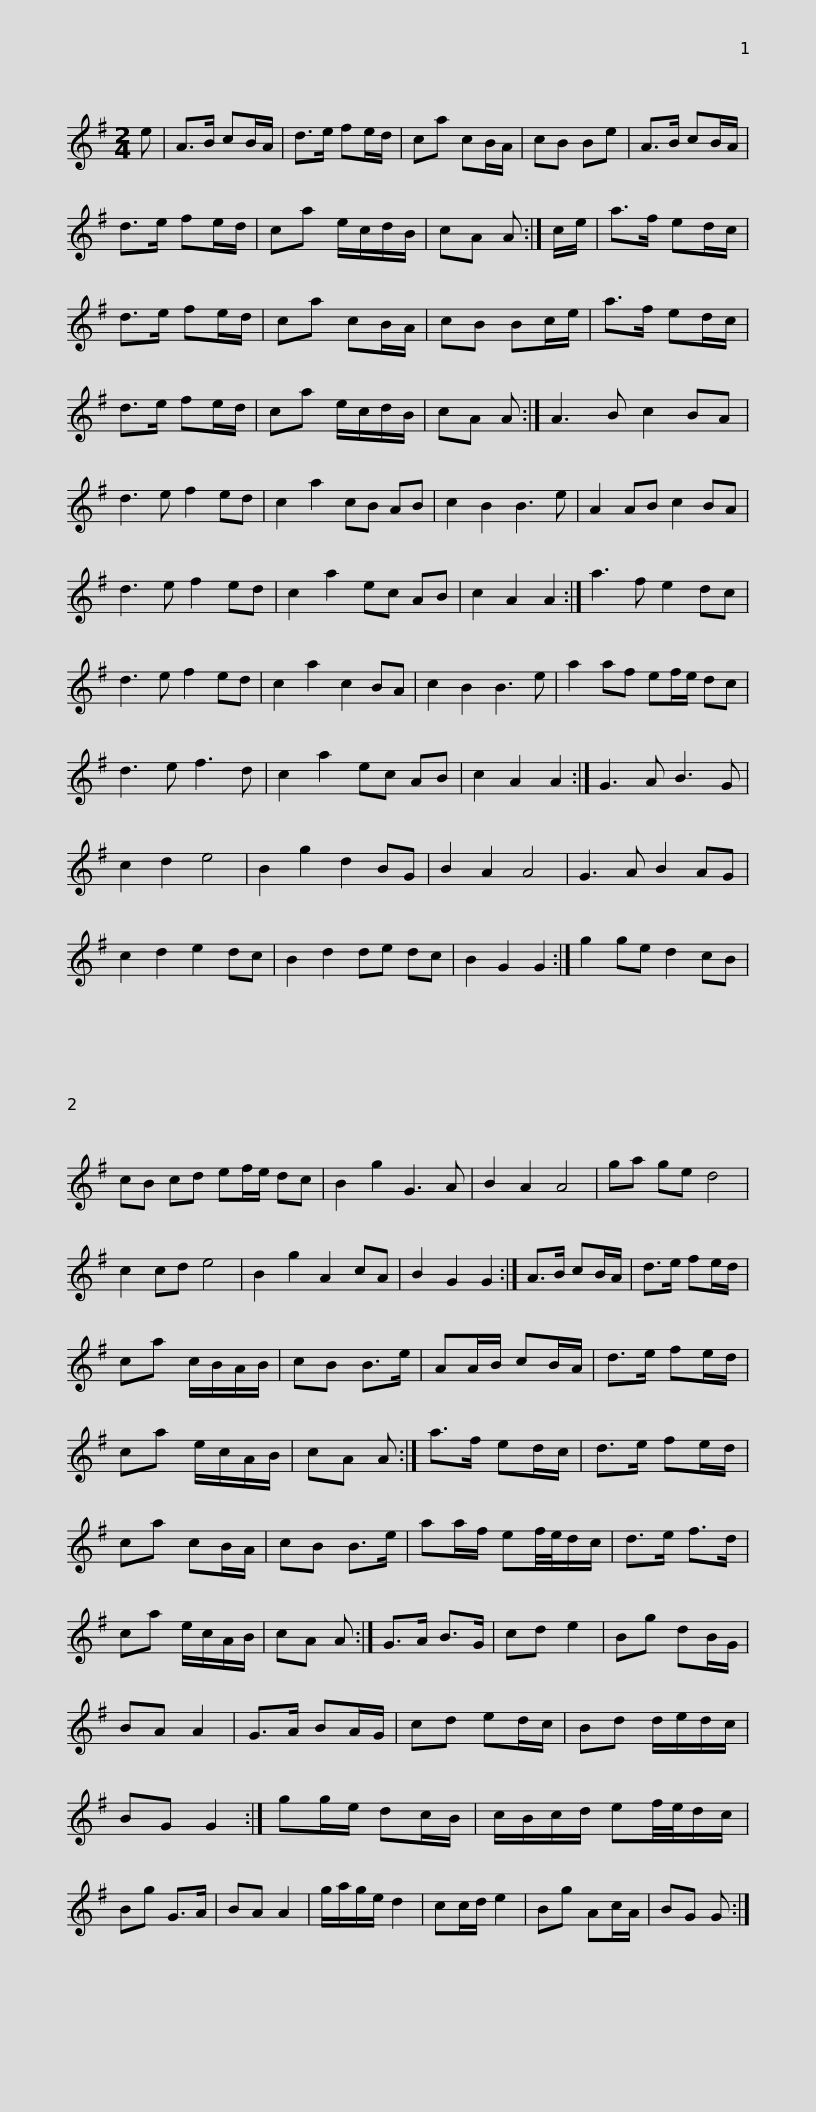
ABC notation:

X:1
L:1/8
M:2/4
I:linebreak $
K:G
V:1 treble
V:1
 e | A>B cB/A/ | d>e fe/d/ | ca cB/A/ | cB Be | %5
 A>B cB/A/ | d>e fe/d/ | ca e/c/d/B/ | cA A :| c/e/ |$ %10
 a>f ed/c/ | d>e fe/d/ | ca cB/A/ | cB Bc/e/ | a>f ed/c/ | %15
 d>e fe/d/ | ca e/c/d/B/ | cA A :|$ A3 B c2 BA | d3 e f2 ed | %20
 c2 a2 cB AB | c2 B2 B3 e | A2 AB c2 BA | d3 e f2 ed | c2 a2 ec AB | %25
 c2 A2 A2 :|$ a3 f e2 dc | d3 e f2 ed | c2 a2 c2 BA | c2 B2 B3 e | %30
 a2 af ef/e/ dc | d3 e f3 d | c2 a2 ec AB | c2 A2 A2 :|$ G3 A B3 G | %35
 c2 d2 e4 | B2 g2 d2 BG | B2 A2 A4 | G3 A B2 AG | c2 d2 e2 dc | %40
 B2 d2 de dc | B2 G2 G2 :|$ g2 ge d2 cB | cB cd ef/e/ dc | B2 g2 G3 A | %45
 B2 A2 A4 | ga ge d4 | c2 cd e4 | B2 g2 A2 cA | B2 G2 G2 :|$ %50
 A>B cB/A/ | d>e fe/d/ | ca c/B/A/B/ | cB B>e | AA/B/ cB/A/ | %55
 d>e fe/d/ | ca e/c/A/B/ | cA A :|$ a>f ed/c/ | d>e fe/d/ | %60
 ca cB/A/ | cB B>e | aa/f/ ef/4e/4d/c/ | d>e f>d | ca e/c/A/B/ | %65
 cA A :|$ G>A B>G | cd e2 | Bg dB/G/ | BA A2 | %70
 G>A BA/G/ | cd ed/c/ | Bd d/e/d/c/ | BG G2 :| gg/e/ dc/B/ |$ %75
 c/B/c/d/ ef/4e/4d/c/ | Bg G>A | BA A2 | g/a/g/e/ d2 | cc/d/ e2 | %80
 Bg Ac/A/ | BG G :| %82
